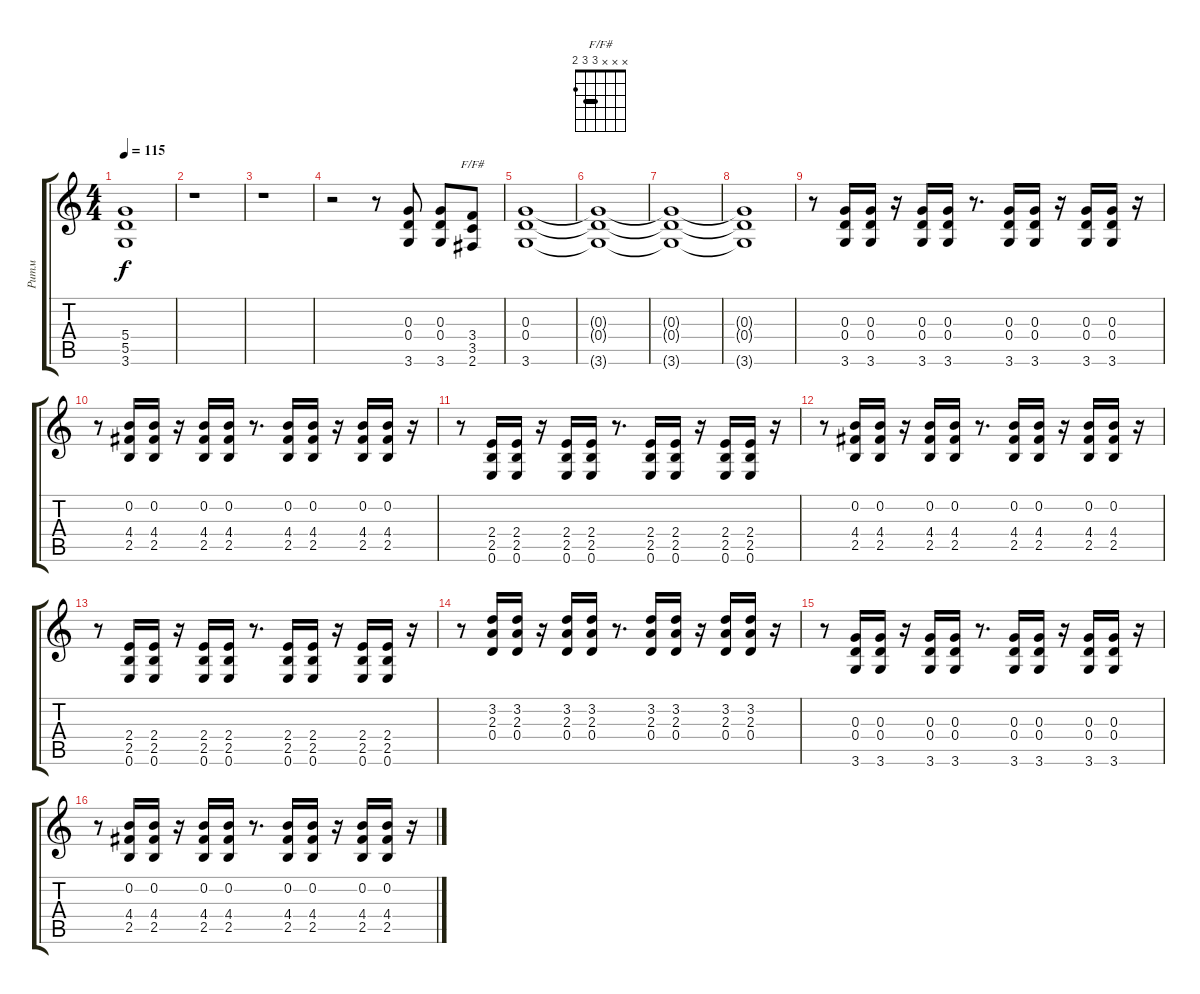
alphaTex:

\track ("Ритм" "Ритм") {instrument distortionguitar}
\staff {score tabs}
\tuning (E4 B3 G3 D3 A2 E2) {hide}
\chord ("F/F#" x x x 3 3 2) {barre 3}
\ts (4 4)
\tempo 115
\clef g2
\ks c
(5.4 5.5 3.6).1{dy f instrument distortionguitar} |
r.1 |
r.1 |
r.2 r.8 (0.3 0.4 3.6).8 (0.3 0.4 3.6).8 (3.4 3.5 2.6).8{ch "F/F#"} |
(0.3 0.4 3.6).1 |
(0.3{t} 0.4{t} 3.6{t}).1 |
(0.3{t} 0.4{t} 3.6{t}).1 |
(0.3{t} 0.4{t} 3.6{t}).1 |
r.8 (0.3 0.4 3.6).16 (0.3 0.4 3.6).16 r.16 (0.3 0.4 3.6).16 (0.3 0.4 3.6).16 r.8{d} (0.3 0.4 3.6).16 (0.3 0.4 3.6).16 r.16 (0.3 0.4 3.6).16 (0.3 0.4 3.6).16 r.16 |
r.8 (0.2 4.4 2.5).16 (0.2 4.4 2.5).16 r.16 (0.2 4.4 2.5).16 (0.2 4.4 2.5).16 r.8{d} (0.2 4.4 2.5).16 (0.2 4.4 2.5).16 r.16 (0.2 4.4 2.5).16 (0.2 4.4 2.5).16 r.16 |
r.8 (2.4 2.5 0.6).16 (2.4 2.5 0.6).16 r.16 (2.4 2.5 0.6).16 (2.4 2.5 0.6).16 r.8{d} (2.4 2.5 0.6).16 (2.4 2.5 0.6).16 r.16 (2.4 2.5 0.6).16 (2.4 2.5 0.6).16 r.16 |
r.8 (0.2 4.4 2.5).16 (0.2 4.4 2.5).16 r.16 (0.2 4.4 2.5).16 (0.2 4.4 2.5).16 r.8{d} (0.2 4.4 2.5).16 (0.2 4.4 2.5).16 r.16 (0.2 4.4 2.5).16 (0.2 4.4 2.5).16 r.16 |
r.8 (2.4 2.5 0.6).16 (2.4 2.5 0.6).16 r.16 (2.4 2.5 0.6).16 (2.4 2.5 0.6).16 r.8{d} (2.4 2.5 0.6).16 (2.4 2.5 0.6).16 r.16 (2.4 2.5 0.6).16 (2.4 2.5 0.6).16 r.16 |
r.8 (3.2 2.3 0.4).16 (3.2 2.3 0.4).16 r.16 (3.2 2.3 0.4).16 (3.2 2.3 0.4).16 r.8{d} (3.2 2.3 0.4).16 (3.2 2.3 0.4).16 r.16 (3.2 2.3 0.4).16 (3.2 2.3 0.4).16 r.16 |
r.8 (0.3 0.4 3.6).16 (0.3 0.4 3.6).16 r.16 (0.3 0.4 3.6).16 (0.3 0.4 3.6).16 r.8{d} (0.3 0.4 3.6).16 (0.3 0.4 3.6).16 r.16 (0.3 0.4 3.6).16 (0.3 0.4 3.6).16 r.16 |
r.8 (0.2 4.4 2.5).16 (0.2 4.4 2.5).16 r.16 (0.2 4.4 2.5).16 (0.2 4.4 2.5).16 r.8{d} (0.2 4.4 2.5).16 (0.2 4.4 2.5).16 r.16 (0.2 4.4 2.5).16 (0.2 4.4 2.5).16 r.16
